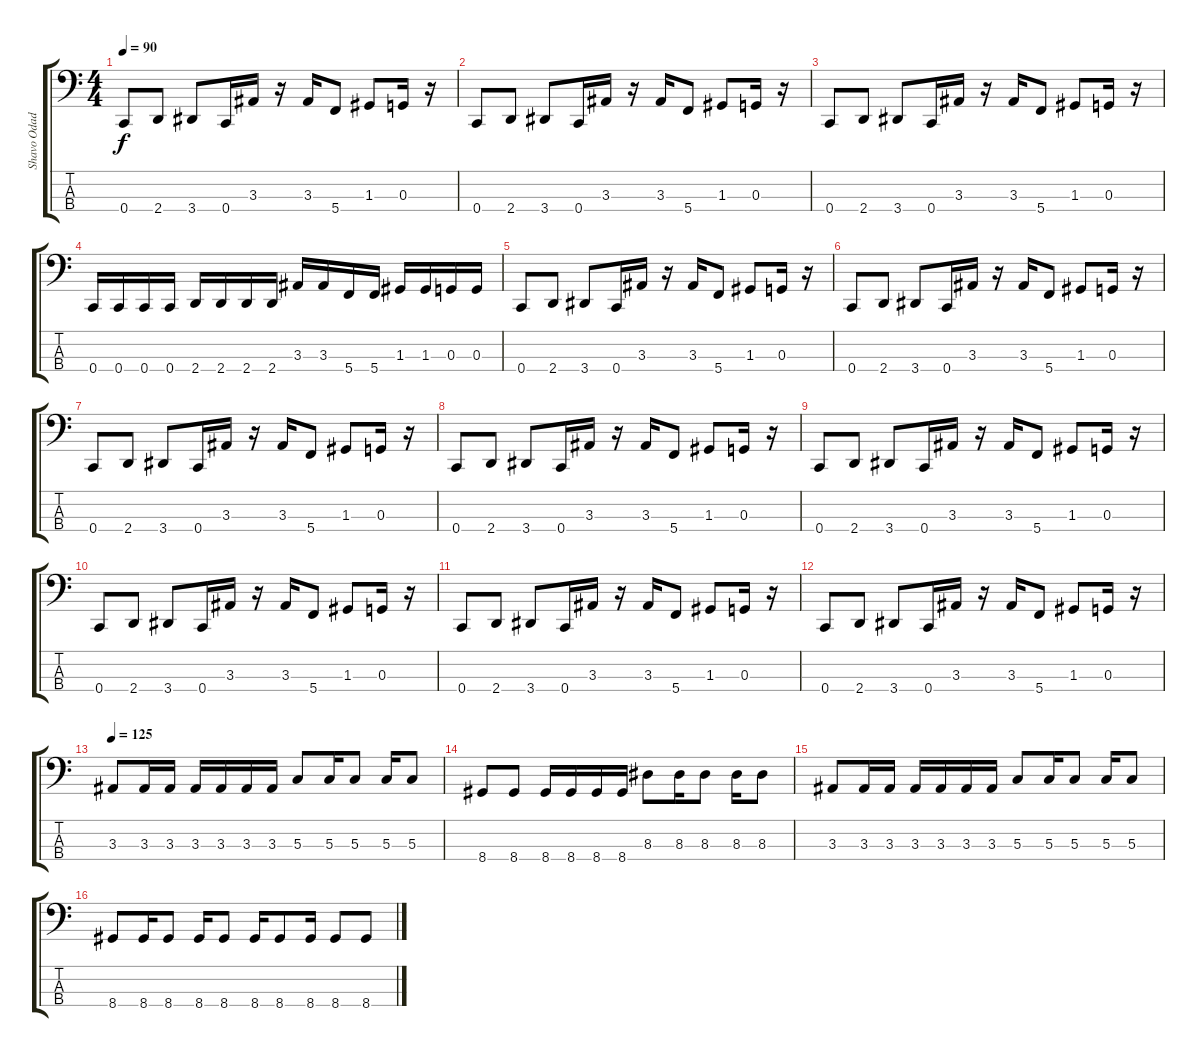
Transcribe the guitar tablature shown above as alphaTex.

\track ("Shavo Odadjian" "Shavo Odad") {instrument electricbasspick}
\staff {score tabs}
\tuning (F2 C2 G1 C1) {hide}
\ts (4 4)
\tempo 90
\clef f4
\ks c
0.4.8{dy f} 2.4.8 3.4.8 0.4.16 3.3.16 r.16 3.3.16 5.4.8 1.3.8 0.3.16 r.16 |
0.4.8 2.4.8 3.4.8 0.4.16 3.3.16 r.16 3.3.16 5.4.8 1.3.8 0.3.16 r.16 |
0.4.8 2.4.8 3.4.8 0.4.16 3.3.16 r.16 3.3.16 5.4.8 1.3.8 0.3.16 r.16 |
0.4.16 0.4.16 0.4.16 0.4.16 2.4.16 2.4.16 2.4.16 2.4.16 3.3.16 3.3.16 5.4.16 5.4.16 1.3.16 1.3.16 0.3.16 0.3.16 |
0.4.8 2.4.8 3.4.8 0.4.16 3.3.16 r.16 3.3.16 5.4.8 1.3.8 0.3.16 r.16 |
0.4.8 2.4.8 3.4.8 0.4.16 3.3.16 r.16 3.3.16 5.4.8 1.3.8 0.3.16 r.16 |
0.4.8 2.4.8 3.4.8 0.4.16 3.3.16 r.16 3.3.16 5.4.8 1.3.8 0.3.16 r.16 |
0.4.8 2.4.8 3.4.8 0.4.16 3.3.16 r.16 3.3.16 5.4.8 1.3.8 0.3.16 r.16 |
0.4.8 2.4.8 3.4.8 0.4.16 3.3.16 r.16 3.3.16 5.4.8 1.3.8 0.3.16 r.16 |
0.4.8 2.4.8 3.4.8 0.4.16 3.3.16 r.16 3.3.16 5.4.8 1.3.8 0.3.16 r.16 |
0.4.8 2.4.8 3.4.8 0.4.16 3.3.16 r.16 3.3.16 5.4.8 1.3.8 0.3.16 r.16 |
0.4.8 2.4.8 3.4.8 0.4.16 3.3.16 r.16 3.3.16 5.4.8 1.3.8 0.3.16 r.16 |
\tempo 125
3.3.8 3.3.16 3.3.16 3.3.16 3.3.16 3.3.16 3.3.16 5.3.8 5.3.16 5.3.8 5.3.16 5.3.8 |
8.4.8 8.4.8 8.4.16 8.4.16 8.4.16 8.4.16 8.3.8 8.3.16 8.3.8 8.3.16 8.3.8 |
3.3.8 3.3.16 3.3.16 3.3.16 3.3.16 3.3.16 3.3.16 5.3.8 5.3.16 5.3.8 5.3.16 5.3.8 |
8.4.8 8.4.16 8.4.8 8.4.16 8.4.8 8.4.16 8.4.8 8.4.16 8.4.8 8.4.8
